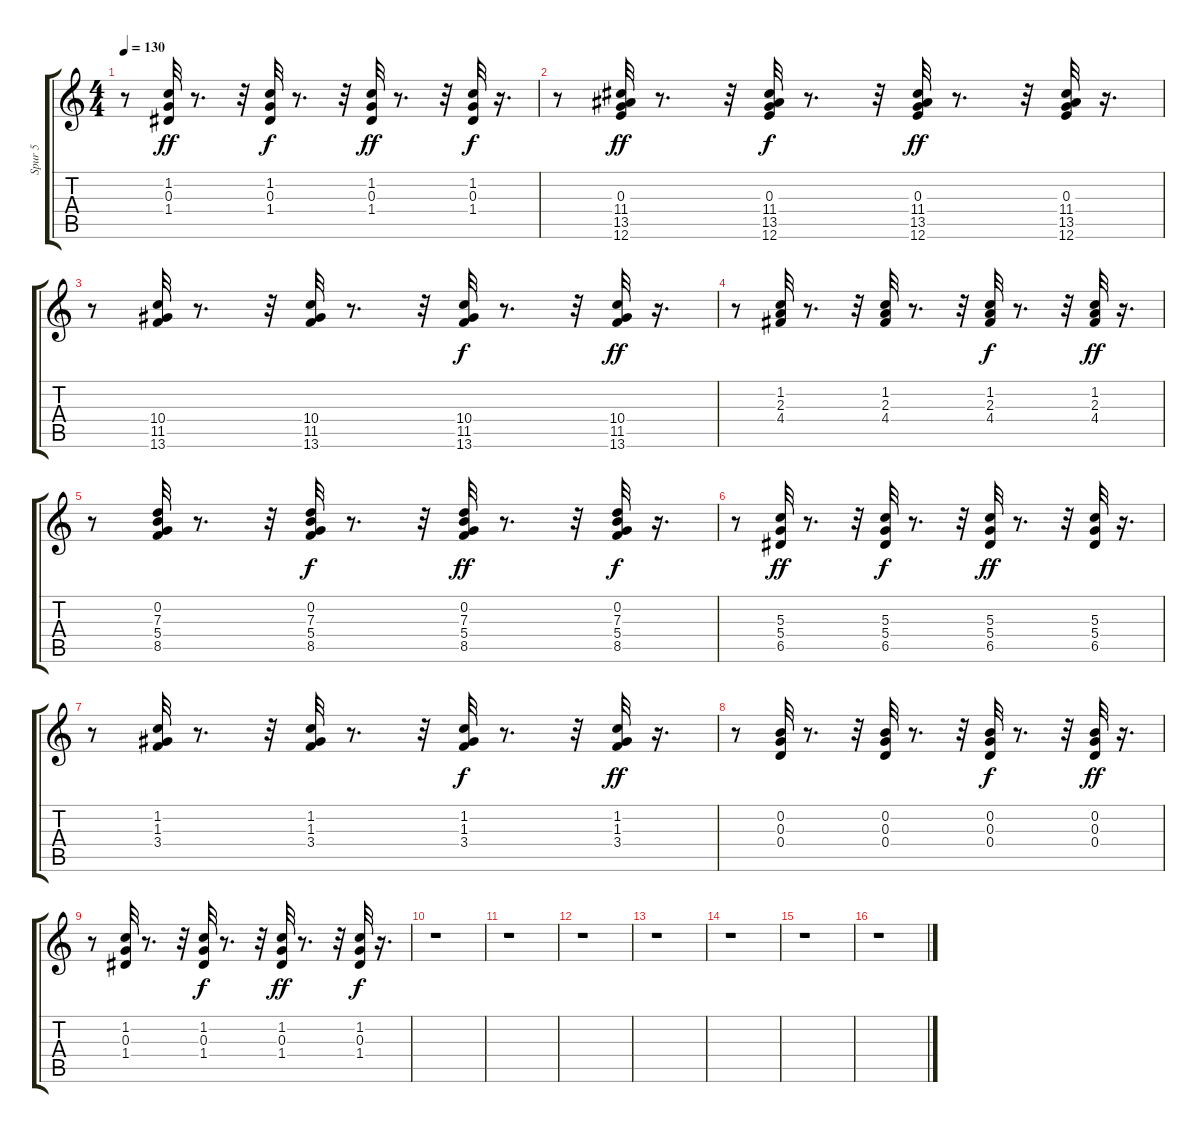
\track ("Spur 5" "Spur 5") {instrument electricguitarclean}
\staff {score tabs}
\tuning (E4 B3 G3 D3 A2 E2) {hide}
\ts (4 4)
\tempo 130
\clef g2
\ks c
r.8{dy ff} (1.2 0.3 1.4).32 r.8{d} r.32 (1.2 0.3 1.4).32{dy f} r.8{d} r.32 (1.2 0.3 1.4).32{dy ff} r.8{d} r.32 (1.2 0.3 1.4).32{dy f} r.16{d} |
r.8 (0.3 11.4 13.5 12.6).32{dy ff} r.8{d} r.32 (0.3 11.4 13.5 12.6).32{dy f} r.8{d} r.32 (0.3 11.4 13.5 12.6).32{dy ff} r.8{d} r.32 (0.3 11.4 13.5 12.6).32 r.16{d} |
r.8 (10.4 11.5 13.6).32 r.8{d} r.32 (10.4 11.5 13.6).32 r.8{d} r.32 (10.4 11.5 13.6).32{dy f} r.8{d} r.32 (10.4 11.5 13.6).32{dy ff} r.16{d} |
r.8 (1.2 2.3 4.4).32 r.8{d} r.32 (1.2 2.3 4.4).32 r.8{d} r.32 (1.2 2.3 4.4).32{dy f} r.8{d} r.32 (1.2 2.3 4.4).32{dy ff} r.16{d} |
r.8 (0.2 7.3 5.4 8.5).32 r.8{d} r.32 (0.2 7.3 5.4 8.5).32{dy f} r.8{d} r.32 (0.2 7.3 5.4 8.5).32{dy ff} r.8{d} r.32 (0.2 7.3 5.4 8.5).32{dy f} r.16{d} |
r.8 (5.3 5.4 6.5).32{dy ff} r.8{d} r.32 (5.3 5.4 6.5).32{dy f} r.8{d} r.32 (5.3 5.4 6.5).32{dy ff} r.8{d} r.32 (5.3 5.4 6.5).32 r.16{d} |
r.8 (1.2 1.3 3.4).32 r.8{d} r.32 (1.2 1.3 3.4).32 r.8{d} r.32 (1.2 1.3 3.4).32{dy f} r.8{d} r.32 (1.2 1.3 3.4).32{dy ff} r.16{d} |
r.8 (0.2 0.3 0.4).32 r.8{d} r.32 (0.2 0.3 0.4).32 r.8{d} r.32 (0.2 0.3 0.4).32{dy f} r.8{d} r.32 (0.2 0.3 0.4).32{dy ff} r.16{d} |
r.8 (1.2 0.3 1.4).32 r.8{d} r.32 (1.2 0.3 1.4).32{dy f} r.8{d} r.32 (1.2 0.3 1.4).32{dy ff} r.8{d} r.32 (1.2 0.3 1.4).32{dy f} r.16{d} |
r.1 |
r.1 |
r.1 |
r.1 |
r.1 |
r.1 |
r.1
